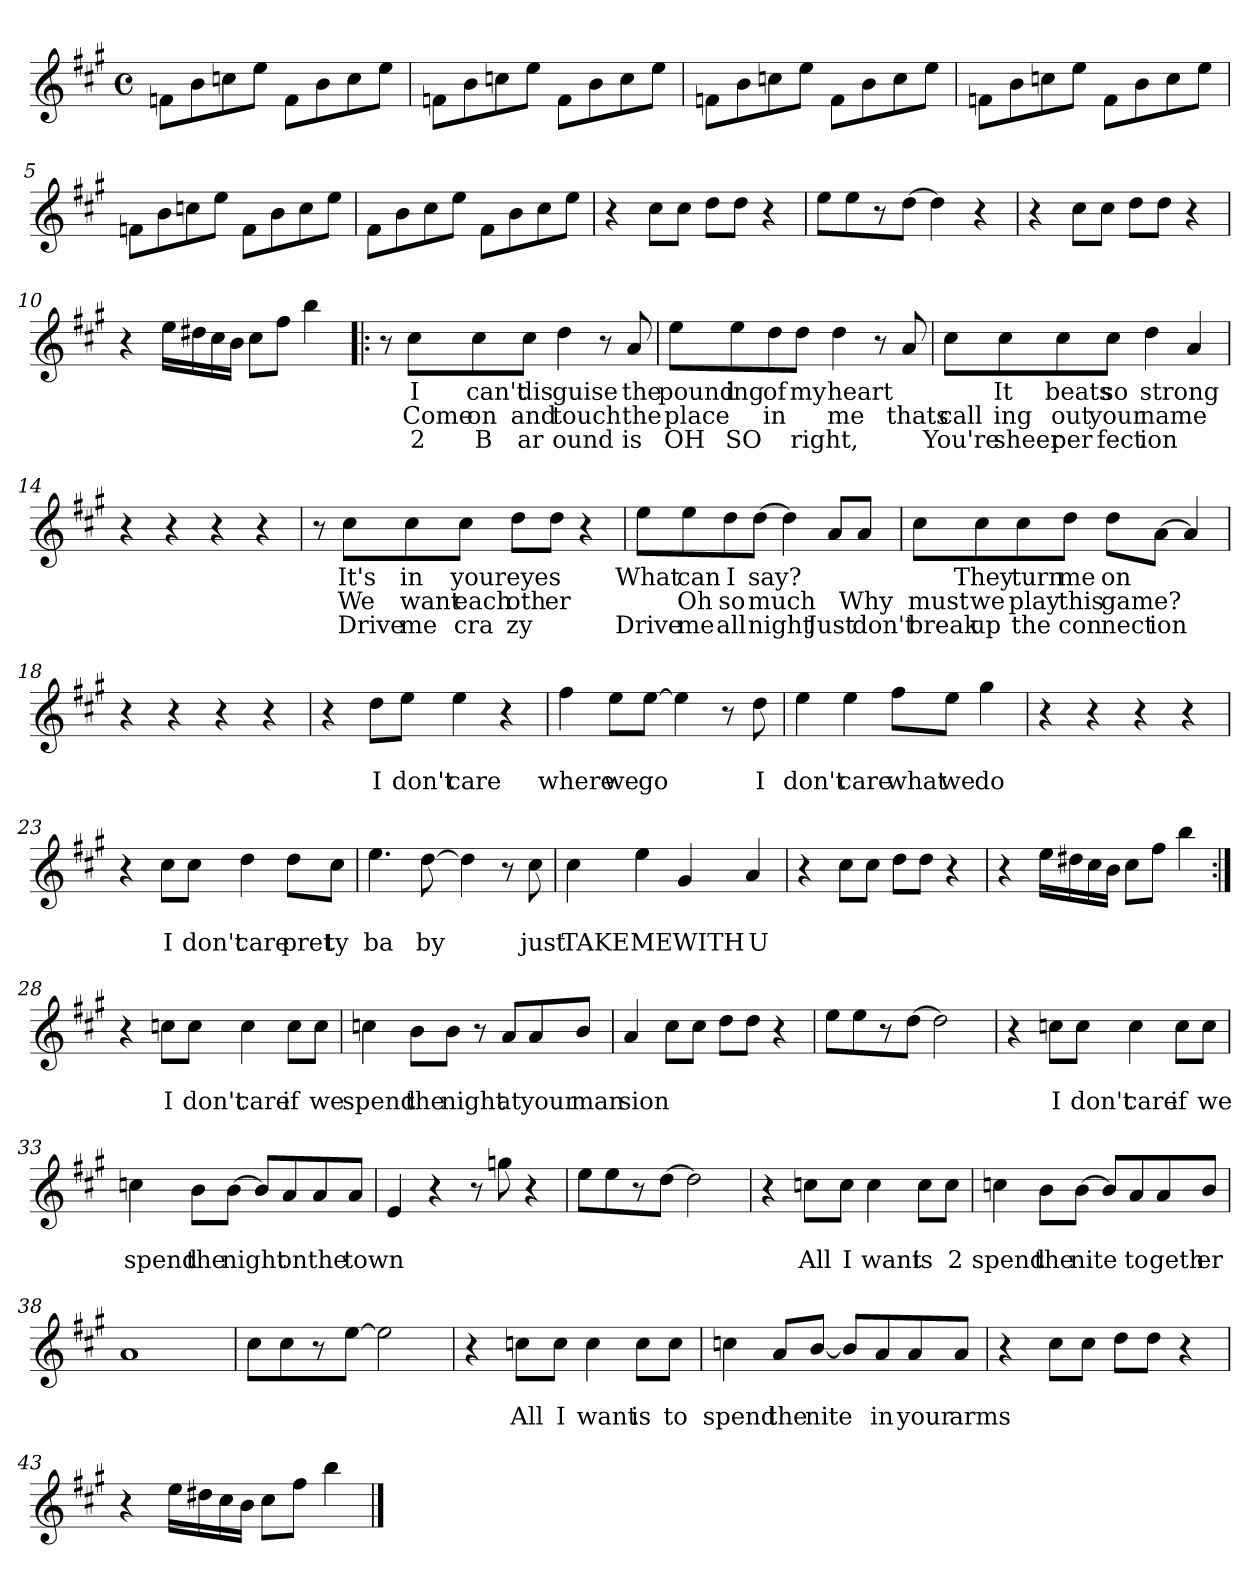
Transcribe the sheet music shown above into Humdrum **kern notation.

**kern	**text	**text	**text
*part1	*part1	*part1	*part1
*staff1	*staff1	*staff1	*staff1
*clefG2	*	*	*
*k[f#c#g#]	*	*	*
*A:	*	*	*
*M4/4	*	*	*
*met(c)	*	*	*
=1	=1	=1	=1
8fn\L	.	.	.
8b\	.	.	.
8ccn\	.	.	.
8ee\J	.	.	.
8f\L	.	.	.
8b\	.	.	.
8cc\	.	.	.
8ee\J	.	.	.
=2	=2	=2	=2
8fn\L	.	.	.
8b\	.	.	.
8ccn\	.	.	.
8ee\J	.	.	.
8f\L	.	.	.
8b\	.	.	.
8cc\	.	.	.
8ee\J	.	.	.
=3	=3	=3	=3
8fn\L	.	.	.
8b\	.	.	.
8ccn\	.	.	.
8ee\J	.	.	.
8f\L	.	.	.
8b\	.	.	.
8cc\	.	.	.
8ee\J	.	.	.
=4	=4	=4	=4
8fn\L	.	.	.
8b\	.	.	.
8ccn\	.	.	.
8ee\J	.	.	.
8f\L	.	.	.
8b\	.	.	.
8cc\	.	.	.
8ee\J	.	.	.
!!LO:LB:g=z
=5	=5	=5	=5
8fn\L	.	.	.
8b\	.	.	.
8ccn\	.	.	.
8ee\J	.	.	.
8f\L	.	.	.
8b\	.	.	.
8cc\	.	.	.
8ee\J	.	.	.
=6	=6	=6	=6
8f#\L	.	.	.
8b\	.	.	.
8cc#\	.	.	.
8ee\J	.	.	.
8f#\L	.	.	.
8b\	.	.	.
8cc#\	.	.	.
8ee\J	.	.	.
=7	=7	=7	=7
4r	.	.	.
8cc#\L	.	.	.
8cc#\J	.	.	.
8dd\L	.	.	.
8dd\J	.	.	.
4r	.	.	.
=8	=8	=8	=8
8ee\L	.	.	.
8ee\	.	.	.
8r	.	.	.
[8dd\J	.	.	.
4dd\]	.	.	.
4r	.	.	.
!!LO:LB:g=z
=9	=9	=9	=9
4r	.	.	.
8cc#\L	.	.	.
8cc#\J	.	.	.
8dd\L	.	.	.
8dd\J	.	.	.
4r	.	.	.
=10	=10	=10	=10
4r	.	.	.
16ee\LL	.	.	.
16dd#X\	.	.	.
16cc#\	.	.	.
16b\JJ	.	.	.
8cc#\L	.	.	.
8ff#\J	.	.	.
4bb\	.	.	.
!!LO:LB:g=z
=11!|:	=11!|:	=11!|:	=11!|:
8r	.	.	.
8cc#\L	I	Come	2
8cc#\	can't	on	B
8cc#\J	dis	and	ar
4dd\	guise	touch	ound
8r	.	.	U
8a/	the	the	is
=12	=12	=12	=12
8ee\L	pound	place	OH
8ee\	ing	.	SO
8dd\	of	in	.
8dd\J	my	.	right,
4dd\	heart	me	.
8r	.	.	.
8a/	.	thats	.
=13	=13	=13	=13
8cc#\L	.	call	You're
8cc#\	It	ing	sheer
8cc#\	beats	out	per
8cc#\J	so	your	fect
4dd\	strong	name	ion
4a/	.	.	.
=14	=14	=14	=14
4r	.	.	.
4r	.	.	.
4r	.	.	.
4r	.	.	.
!!LO:LB:g=z
=15	=15	=15	=15
8r	.	.	.
8cc#\L	It's	We	Drive
8cc#\	in	want	me
8cc#\J	your	each	cra
8dd\L	eyes	oth	zy
8dd\J	.	er	.
4r	.	.	.
=16	=16	=16	=16
8ee\L	What	.	Drive
8ee\	can	Oh	me
8dd\	I	so	all
[8dd\J	say?	much	night
4dd\]	.	.	.
8a/L	.	.	Just
8a/J	.	Why	don't
=17	=17	=17	=17
8cc#\L	.	must	break
8cc#\	They	we	up
8cc#\	turn	play	the
8dd\J	me	this	con
8dd\L	on	game?	nect
[8a\J	.	.	ion
4a/]	.	.	.
=18	=18	=18	=18
4r	.	.	.
4r	.	.	.
4r	.	.	.
4r	.	.	.
!!LO:LB:g=z
=19	=19	=19	=19
4r	.	.	.
8dd\L	.	I	.
8ee\J	.	don't	.
4ee\	.	care	.
4r	.	.	.
=20	=20	=20	=20
4ff#\	.	where	.
8ee\L	.	we	.
[8ee\J	.	go	.
4ee\]	.	.	.
8r	.	.	.
8dd\	.	I	.
=21	=21	=21	=21
4ee\	.	don't	.
4ee\	.	care	.
8ff#\L	.	what	.
8ee\J	.	we	.
4gg#\	.	do	.
=22	=22	=22	=22
4r	.	.	.
4r	.	.	.
4r	.	.	.
4r	.	.	.
!!LO:PB:g=z
=23	=23	=23	=23
4r	.	.	.
8cc#\L	.	I	.
8cc#\J	.	don't	.
4dd\	.	care	.
8dd\L	.	pret	.
8cc#\J	.	ty	.
=24	=24	=24	=24
4.ee\	.	ba	.
[8dd\	.	by	.
4dd\]	.	.	.
8r	.	.	.
8cc#\	.	just	.
=25	=25	=25	=25
4cc#\	.	TAKE	.
4ee\	.	ME	.
4g#/	.	WITH	.
4a/	.	U	.
=26	=26	=26	=26
4r	.	.	.
8cc#\L	.	.	.
8cc#\J	.	.	.
8dd\L	.	.	.
8dd\J	.	.	.
4r	.	.	.
=27	=27	=27	=27
4r	.	.	.
16ee\LL	.	.	.
16dd#X\	.	.	.
16cc#\	.	.	.
16b\JJ	.	.	.
8cc#\L	.	.	.
8ff#\J	.	.	.
4bb\	.	.	.
!!LO:LB:g=z
=28:|!	=28:|!	=28:|!	=28:|!
4r	.	.	.
8ccn\L	.	I	.
8cc\J	.	don't	.
4cc\	.	care	.
8cc\L	.	if	.
8cc\J	.	we	.
=29	=29	=29	=29
4ccn\	.	spend	.
8b\L	.	the	.
8b\J	.	night	.
8r	.	.	.
8a/L	.	at	.
8a/	.	your	.
8b/J	.	man	.
=30	=30	=30	=30
4a/	.	sion	.
8cc#\L	.	.	.
8cc#\J	.	.	.
8dd\L	.	.	.
8dd\J	.	.	.
4r	.	.	.
=31	=31	=31	=31
8ee\L	.	.	.
8ee\	.	.	.
8r	.	.	.
[8dd\J	.	.	.
2dd\]	.	.	.
!!LO:LB:g=z
=32	=32	=32	=32
4r	.	.	.
8ccn\L	.	I	.
8cc\J	.	don't	.
4cc\	.	care	.
8cc\L	.	if	.
8cc\J	.	we	.
=33	=33	=33	=33
4ccn\	.	spend	.
8b\L	.	the	.
[8b\J	.	night	.
8b/L]	.	.	.
8a/	.	on	.
8a/	.	the	.
8a/J	.	town	.
=34	=34	=34	=34
4e/	.	.	.
4r	.	.	.
8r	.	.	.
8ggn\	.	.	.
4r	.	.	.
=35	=35	=35	=35
8ee\L	.	.	.
8ee\	.	.	.
8r	.	.	.
[8dd\J	.	.	.
2dd\]	.	.	.
!!LO:LB:g=z
=36	=36	=36	=36
4r	.	.	.
8ccn\L	.	All	.
8cc\J	.	I	.
4cc\	.	want	.
8cc\L	.	is	.
8cc\J	.	2	.
=37	=37	=37	=37
4ccn\	.	spend	.
8b\L	.	the	.
[8b\J	.	nite	.
8b/L]	.	.	.
8a/	.	to	.
8a/	.	geth	.
8b/J	.	er	.
=38	=38	=38	=38
1a	.	.	.
=39	=39	=39	=39
8cc#\L	.	.	.
8cc#\	.	.	.
8r	.	.	.
[8ee\J	.	.	.
2ee\]	.	.	.
!!LO:LB:g=z
=40	=40	=40	=40
4r	.	.	.
8ccn\L	.	All	.
8cc\J	.	I	.
4cc\	.	want	.
8cc\L	.	is	.
8cc\J	.	to	.
=41	=41	=41	=41
4ccn\	.	spend	.
8a/L	.	the	.
[8b/J	.	nite	.
8b/L]	.	.	.
8a/	.	in	.
8a/	.	your	.
8a/J	.	arms	.
=42	=42	=42	=42
4r	.	.	.
8cc#\L	.	.	.
8cc#\J	.	.	.
8dd\L	.	.	.
8dd\J	.	.	.
4r	.	.	.
=43	=43	=43	=43
4r	.	.	.
16ee\LL	.	.	.
16dd#X\	.	.	.
16cc#\	.	.	.
16b\JJ	.	.	.
8cc#\L	.	.	.
8ff#\J	.	.	.
4bb\	.	.	.
==	==	==	==
*-	*-	*-	*-
